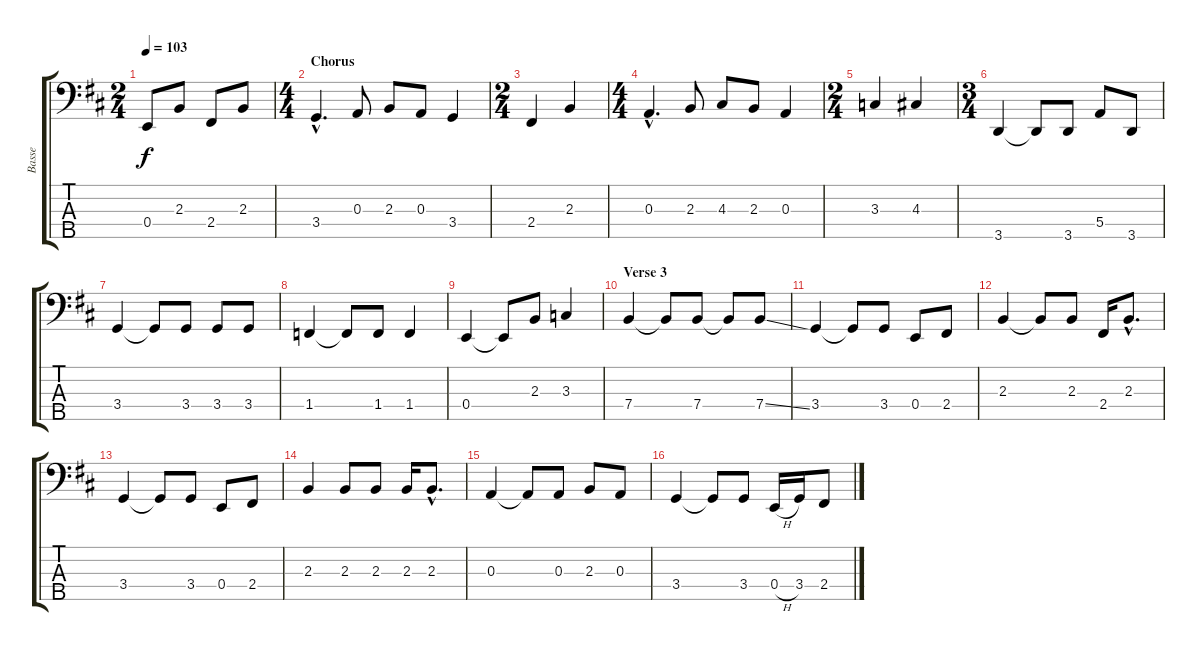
\track ("Basse" "Basse") {instrument electricbasspick}
\staff {score tabs}
\tuning (G2 D2 A1 E1 B0) {hide}
\ts (2 4)
\tempo 103
\clef f4
\ks bminor
0.4.8{dy f} 2.3.8 2.4.8 2.3.8 |
\ts (4 4)
\section ("" "Chorus")
3.4{hac}.4{d} 0.3.8 2.3.8 0.3.8 3.4.4 |
\ts (2 4)
2.4.4 2.3.4 |
\ts (4 4)
0.3{hac}.4{d} 2.3.8 4.3.8 2.3.8 0.3.4 |
\ts (2 4)
3.3.4 4.3.4 |
\ts (3 4)
3.5.4 3.5{t}.8 3.5.8 5.4.8 3.5.8 |
3.4.4 3.4{t}.8 3.4.8 3.4.8 3.4.8 |
1.4.4 1.4{t}.8 1.4.8 1.4.4 |
0.4.4 0.4{t}.8 2.3.8 3.3.4 |
\section ("" "Verse 3")
7.4.4 7.4{t}.8 7.4.8 7.4{t}.8 7.4{ss}.8 |
3.4.4 3.4{t}.8 3.4.8 0.4.8 2.4.8 |
2.3.4 2.3{t}.8 2.3.8 2.4.16 2.3{hac}.8{d} |
3.4.4 3.4{t}.8 3.4.8 0.4.8 2.4.8 |
2.3.4 2.3.8 2.3.8 2.3.16 2.3{hac}.8{d} |
0.3.4 0.3{t}.8 0.3.8 2.3.8 0.3.8 |
3.4.4 3.4{t}.8 3.4.8 0.4{h}.16 3.4.16 2.4.8
